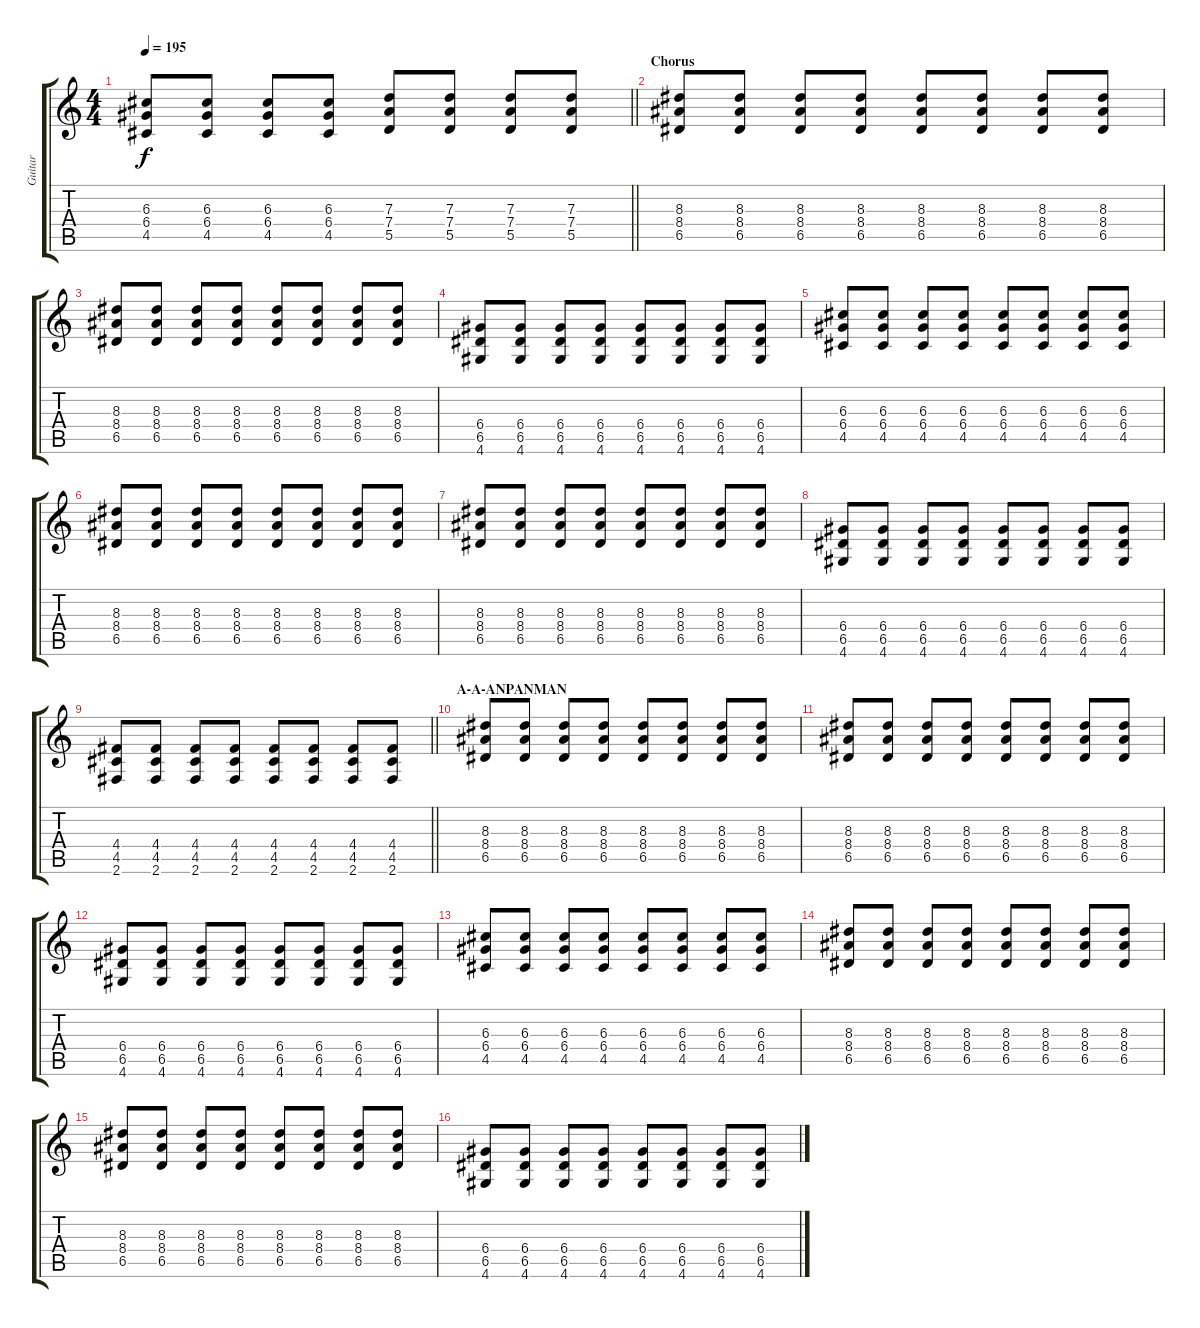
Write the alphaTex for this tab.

\track ("Guitar" "Guitar") {instrument distortionguitar}
\staff {score tabs}
\tuning (E4 B3 G3 D3 A2 E2) {hide}
\ts (4 4)
\tempo 195
\clef g2
\barLineRight lightlight
\ks c
(6.3 6.4 4.5).8{dy f} (6.3 6.4 4.5).8 (6.3 6.4 4.5).8 (6.3 6.4 4.5).8 (7.3 7.4 5.5).8 (7.3 7.4 5.5).8 (7.3 7.4 5.5).8 (7.3 7.4 5.5).8 |
\section ("" "Chorus")
(8.3 8.4 6.5).8 (8.3 8.4 6.5).8 (8.3 8.4 6.5).8 (8.3 8.4 6.5).8 (8.3 8.4 6.5).8 (8.3 8.4 6.5).8 (8.3 8.4 6.5).8 (8.3 8.4 6.5).8 |
(8.3 8.4 6.5).8 (8.3 8.4 6.5).8 (8.3 8.4 6.5).8 (8.3 8.4 6.5).8 (8.3 8.4 6.5).8 (8.3 8.4 6.5).8 (8.3 8.4 6.5).8 (8.3 8.4 6.5).8 |
(6.4 6.5 4.6).8 (6.4 6.5 4.6).8 (6.4 6.5 4.6).8 (6.4 6.5 4.6).8 (6.4 6.5 4.6).8 (6.4 6.5 4.6).8 (6.4 6.5 4.6).8 (6.4 6.5 4.6).8 |
(6.3 6.4 4.5).8 (6.3 6.4 4.5).8 (6.3 6.4 4.5).8 (6.3 6.4 4.5).8 (6.3 6.4 4.5).8 (6.3 6.4 4.5).8 (6.3 6.4 4.5).8 (6.3 6.4 4.5).8 |
(8.3 8.4 6.5).8 (8.3 8.4 6.5).8 (8.3 8.4 6.5).8 (8.3 8.4 6.5).8 (8.3 8.4 6.5).8 (8.3 8.4 6.5).8 (8.3 8.4 6.5).8 (8.3 8.4 6.5).8 |
(8.3 8.4 6.5).8 (8.3 8.4 6.5).8 (8.3 8.4 6.5).8 (8.3 8.4 6.5).8 (8.3 8.4 6.5).8 (8.3 8.4 6.5).8 (8.3 8.4 6.5).8 (8.3 8.4 6.5).8 |
(6.4 6.5 4.6).8 (6.4 6.5 4.6).8 (6.4 6.5 4.6).8 (6.4 6.5 4.6).8 (6.4 6.5 4.6).8 (6.4 6.5 4.6).8 (6.4 6.5 4.6).8 (6.4 6.5 4.6).8 |
\barLineRight lightlight
(4.4 4.5 2.6).8 (4.4 4.5 2.6).8 (4.4 4.5 2.6).8 (4.4 4.5 2.6).8 (4.4 4.5 2.6).8 (4.4 4.5 2.6).8 (4.4 4.5 2.6).8 (4.4 4.5 2.6).8 |
\section ("" "A-A-ANPANMAN")
(8.3 8.4 6.5).8 (8.3 8.4 6.5).8 (8.3 8.4 6.5).8 (8.3 8.4 6.5).8 (8.3 8.4 6.5).8 (8.3 8.4 6.5).8 (8.3 8.4 6.5).8 (8.3 8.4 6.5).8 |
(8.3 8.4 6.5).8 (8.3 8.4 6.5).8 (8.3 8.4 6.5).8 (8.3 8.4 6.5).8 (8.3 8.4 6.5).8 (8.3 8.4 6.5).8 (8.3 8.4 6.5).8 (8.3 8.4 6.5).8 |
(6.4 6.5 4.6).8 (6.4 6.5 4.6).8 (6.4 6.5 4.6).8 (6.4 6.5 4.6).8 (6.4 6.5 4.6).8 (6.4 6.5 4.6).8 (6.4 6.5 4.6).8 (6.4 6.5 4.6).8 |
(6.3 6.4 4.5).8 (6.3 6.4 4.5).8 (6.3 6.4 4.5).8 (6.3 6.4 4.5).8 (6.3 6.4 4.5).8 (6.3 6.4 4.5).8 (6.3 6.4 4.5).8 (6.3 6.4 4.5).8 |
(8.3 8.4 6.5).8 (8.3 8.4 6.5).8 (8.3 8.4 6.5).8 (8.3 8.4 6.5).8 (8.3 8.4 6.5).8 (8.3 8.4 6.5).8 (8.3 8.4 6.5).8 (8.3 8.4 6.5).8 |
(8.3 8.4 6.5).8 (8.3 8.4 6.5).8 (8.3 8.4 6.5).8 (8.3 8.4 6.5).8 (8.3 8.4 6.5).8 (8.3 8.4 6.5).8 (8.3 8.4 6.5).8 (8.3 8.4 6.5).8 |
(6.4 6.5 4.6).8 (6.4 6.5 4.6).8 (6.4 6.5 4.6).8 (6.4 6.5 4.6).8 (6.4 6.5 4.6).8 (6.4 6.5 4.6).8 (6.4 6.5 4.6).8 (6.4 6.5 4.6).8
